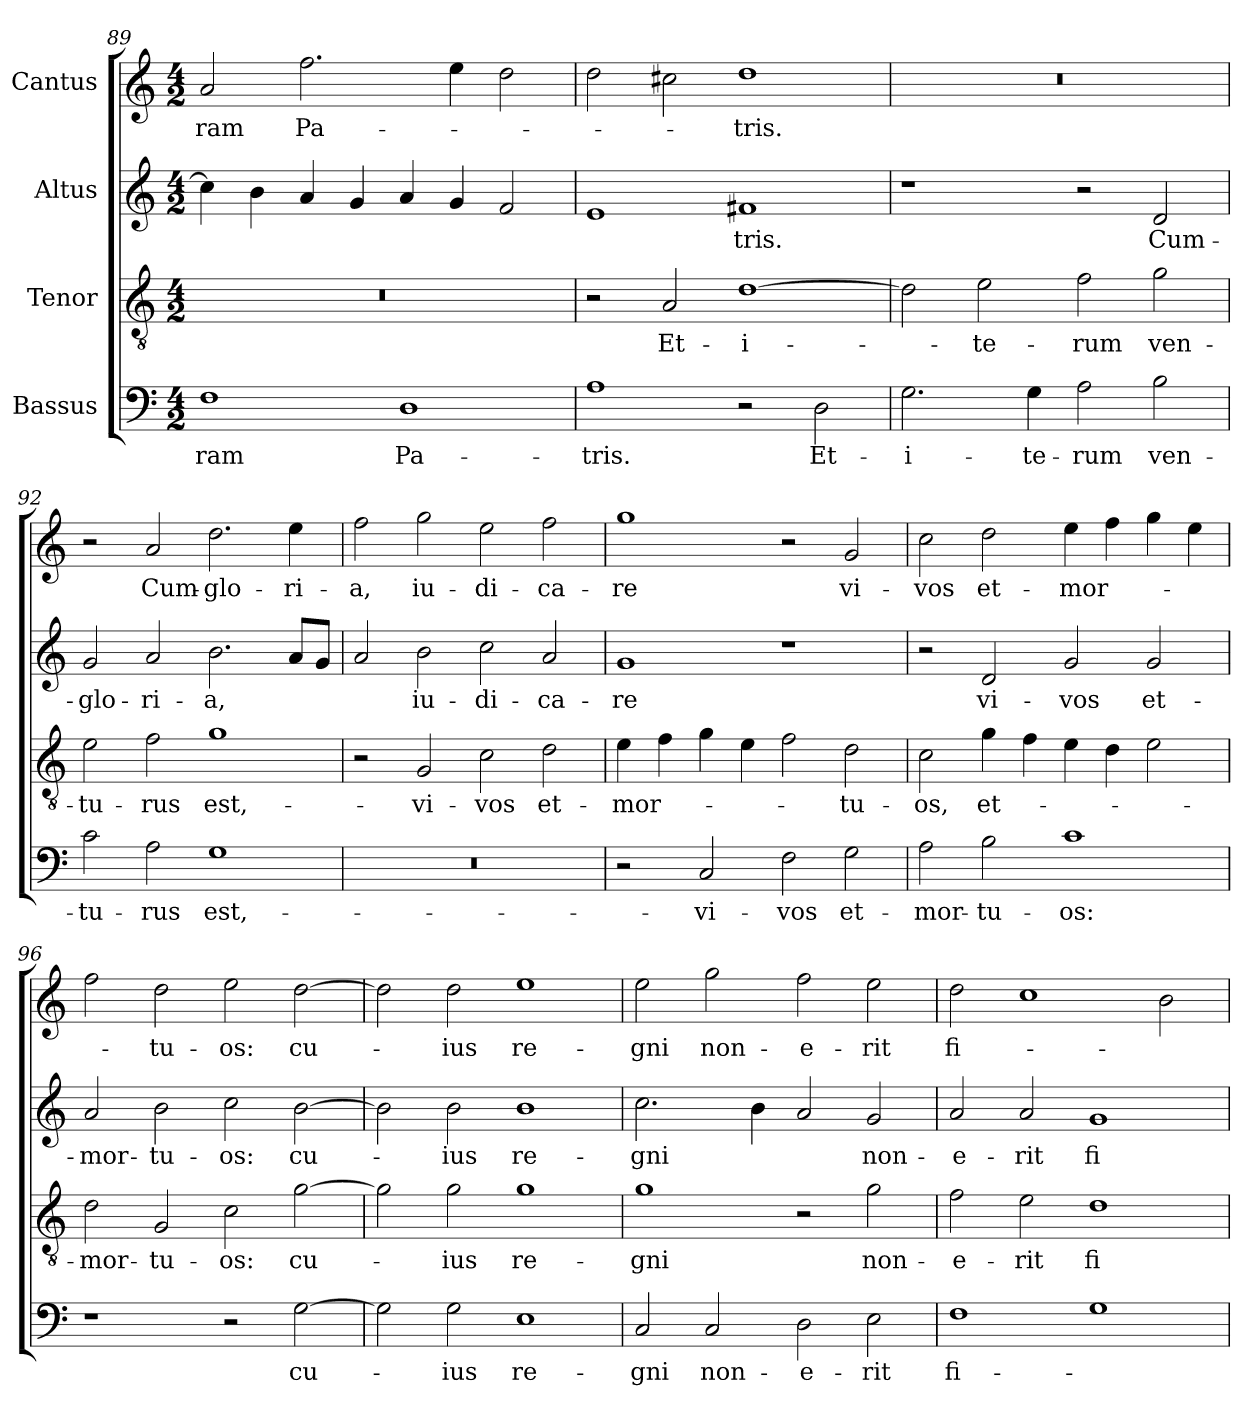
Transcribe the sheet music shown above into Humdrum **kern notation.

**kern	**text	**kern	**text	**kern	**text	**kern	**text
*part4	*part4	*part3	*part3	*part2	*part2	*part1	*part1
*staff4	*staff4	*staff3	*staff3	*staff2	*staff2	*staff1	*staff1
*I"Bassus	*	*I"Tenor	*	*I"Altus	*	*I"Cantus	*
*clefF4	*	*clefGv2	*	*clefG2	*	*clefG2	*
*k[]	*	*k[]	*	*k[]	*	*k[]	*
*M4/2	*	*M4/2	*	*M4/2	*	*M4/2	*
=89	=89	=89	=89	=89	=89	=89	=89
1F\	-ram	0r	.	4cc\]	.	2a/	-ram
.	.	.	.	4b\	.	.	.
.	.	.	.	4a/	.	2.ff\	Pa-
.	.	.	.	4g/	.	.	.
1D\	Pa-	.	.	4a/	.	.	.
.	.	.	.	4g/	.	4ee\	.
.	.	.	.	2f/	.	2dd\	.
=90	=90	=90	=90	=90	=90	=90	=90
1A\	-tris.	2r	.	1e/	.	2dd\	.
.	.	2A/	Et-	.	.	2cc#X\	.
2r	.	[1d\	i-	1f#X/	-tris.	1dd\	-tris.
2D\	Et-	.	.	.	.	.	.
=91	=91	=91	=91	=91	=91	=91	=91
2.G\	i-	2d\]	.	1r	.	0r	.
.	.	2e\	-te-	.	.	.	.
4G\	-te-	.	.	.	.	.	.
2A\	-rum	2f\	-rum	2r	.	.	.
2B\	ven-	2g\	ven-	2d/	Cum-	.	.
=92	=92	=92	=92	=92	=92	=92	=92
2c\	-tu-	2e\	-tu-	2g/	glo-	2r	.
2A\	-rus	2f\	-rus	2a/	-ri-	2a/	Cum-
1G\	est,-	1g\	est,-	2.b\	-a,	2.dd\	glo-
.	.	.	.	8a/L	.	4ee\	-ri-
.	.	.	.	8g/J	.	.	.
=93	=93	=93	=93	=93	=93	=93	=93
0r	.	2r	.	2a/	.	2ff\	-a,
.	.	2G/	vi-	2b\	iu-	2gg\	iu-
.	.	2c\	-vos	2cc\	-di-	2ee\	-di-
.	.	2d\	et-	2a/	-ca-	2ff\	-ca-
=94	=94	=94	=94	=94	=94	=94	=94
2r	.	4e\	mor-	1g/	-re	1gg\	-re
.	.	4f\	.	.	.	.	.
2C/	vi-	4g\	.	.	.	.	.
.	.	4e\	.	.	.	.	.
2F\	-vos	2f\	.	1r	.	2r	.
2G\	et-	2d\	-tu-	.	.	2g/	vi-
=95	=95	=95	=95	=95	=95	=95	=95
2A\	mor-	2c\	-os,	2r	.	2cc\	-vos
2B\	-tu-	4g\	et-	2d/	vi-	2dd\	et-
.	.	4f\	.	.	.	.	.
1c\	-os:	4e\	.	2g/	-vos	4ee\	mor-
.	.	4d\	.	.	.	4ff\	.
.	.	2e\	.	2g/	et-	4gg\	.
.	.	.	.	.	.	4ee\	.
=96	=96	=96	=96	=96	=96	=96	=96
1r	.	2d\	mor-	2a/	mor-	2ff\	.
.	.	2G/	-tu-	2b\	-tu-	2dd\	-tu-
2r	.	2c\	-os:	2cc\	-os:	2ee\	-os:
[2G\	cu-	[2g\	cu-	[2b\	cu-	[2dd\	cu-
=97	=97	=97	=97	=97	=97	=97	=97
2G\]	.	2g\]	.	2b\]	.	2dd\]	.
2G\	-ius	2g\	-ius	2b\	-ius	2dd\	-ius
1E\	re-	1g\	re-	1b\	re-	1ee\	re-
=98	=98	=98	=98	=98	=98	=98	=98
2C/	-gni	1g\	-gni	2.cc\	-gni	2ee\	-gni
2C/	non-	.	.	.	.	2gg\	non-
.	.	.	.	4b\	.	.	.
2D\	e-	2r	.	2a/	.	2ff\	e-
2E\	-rit	2g\	non-	2g/	non-	2ee\	-rit
=99	=99	=99	=99	=99	=99	=99	=99
1F\	fi-	2f\	e-	2a/	e-	2dd\	fi-
.	.	2e\	-rit	2a/	-rit	1cc\	.
1G\	.	1d\	fi-	1g/	fi-	.	.
.	.	.	.	.	.	2b\	.
=	=	=	=	=	=	=	=
*-	*-	*-	*-	*-	*-	*-	*-
